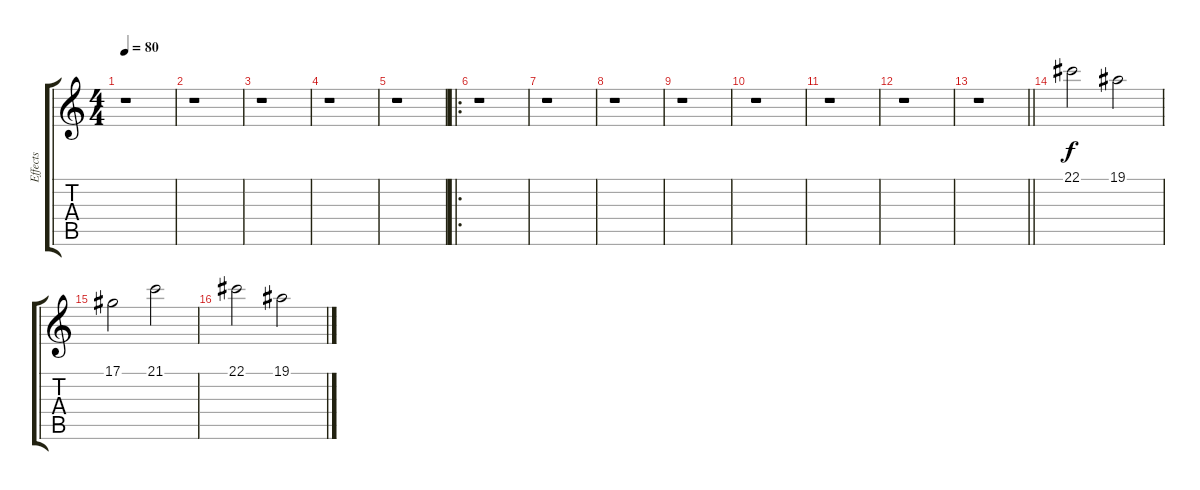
\track ("Effects" "Effects") {instrument pad2warm}
\staff {score tabs}
\tuning (Eb4 Bb3 Gb3 Db3 Ab2 Eb2) {hide}
\ts (4 4)
\tempo 80
\clef g2
\ks c
r.1{dy f instrument pad2warm} |
r.1 |
r.1 |
r.1 |
r.1 |
\ro
r.1 |
r.1 |
r.1 |
r.1 |
r.1 |
r.1 |
r.1 |
\barLineRight lightlight
r.1 |
22.1.2 19.1.2 |
17.1.2 21.1.2 |
22.1.2 19.1.2
